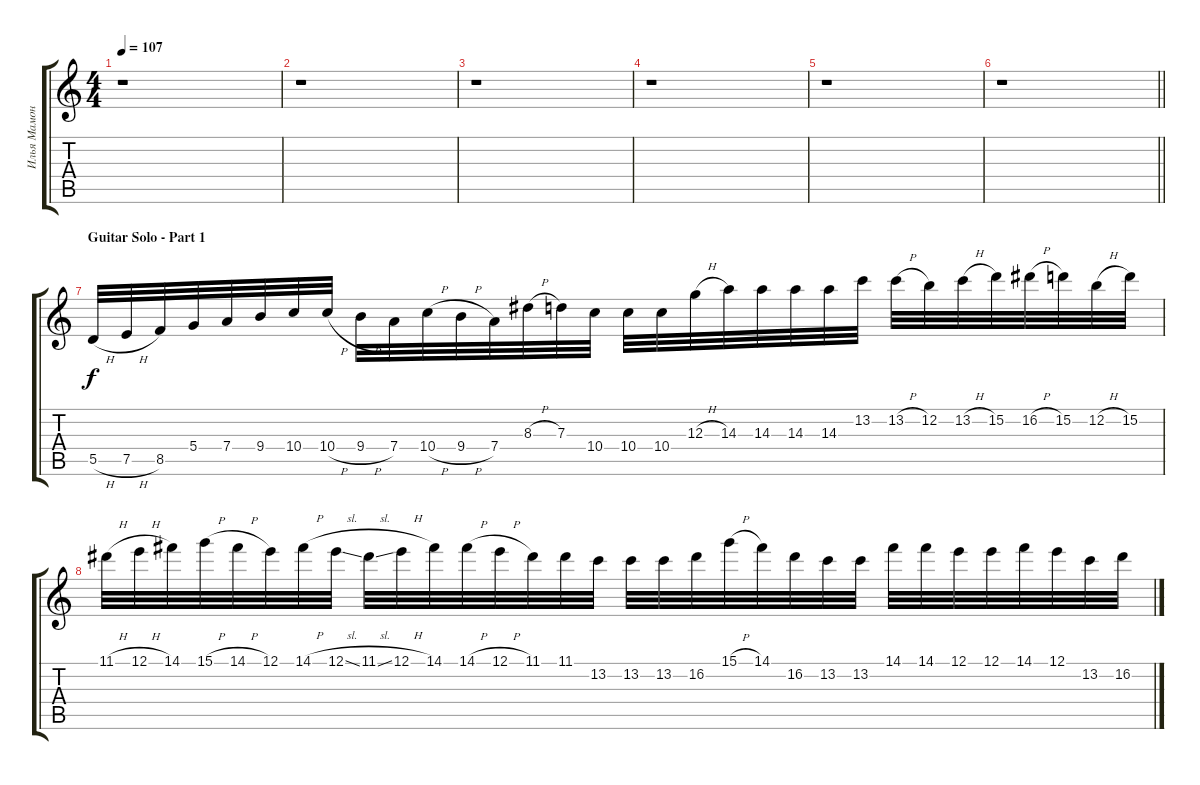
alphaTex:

\track ("Илья Мамонтов" "Илья Мамон") {instrument distortionguitar}
\staff {score tabs}
\tuning (E4 B3 G3 D3 A2 E2) {hide}
\ts (4 4)
\tempo 107
\clef g2
\ks c
r.1{dy f} |
r.1 |
r.1 |
r.1 |
r.1 |
\barLineRight lightlight
r.1 |
\section ("" "Guitar Solo - Part 1")
5.5{h}.32{instrument distortionguitar} 7.5{h}.32 8.5.32 5.4.32 7.4.32 9.4.32 10.4.32 10.4{h}.32 9.4{h}.32 7.4.32 10.4{h}.32 9.4{h}.32 7.4.32 8.3{h}.32 7.3.32 10.4.32 10.4.32 10.4.32 12.3{h}.32 14.3.32 14.3.32 14.3.32 14.3.32 13.2.32 13.2{h}.32 12.2.32 13.2{h}.32 15.2.32 16.2{h}.32 15.2.32 12.2{h}.32 15.2.32 |
11.1{h}.32 12.1{h}.32 14.1.32 15.1{h}.32 14.1{h}.32 12.1.32 14.1{h}.32 12.1{sl}.32 11.1{sl}.32 12.1{h}.32 14.1.32 14.1{h}.32 12.1{h}.32 11.1.32 11.1.32 13.2.32 13.2.32 13.2.32 16.2.32 15.1{h}.32 14.1.32 16.2.32 13.2.32 13.2.32 14.1.32 14.1.32 12.1.32 12.1.32 14.1.32 12.1.32 13.2.32 16.2.32
